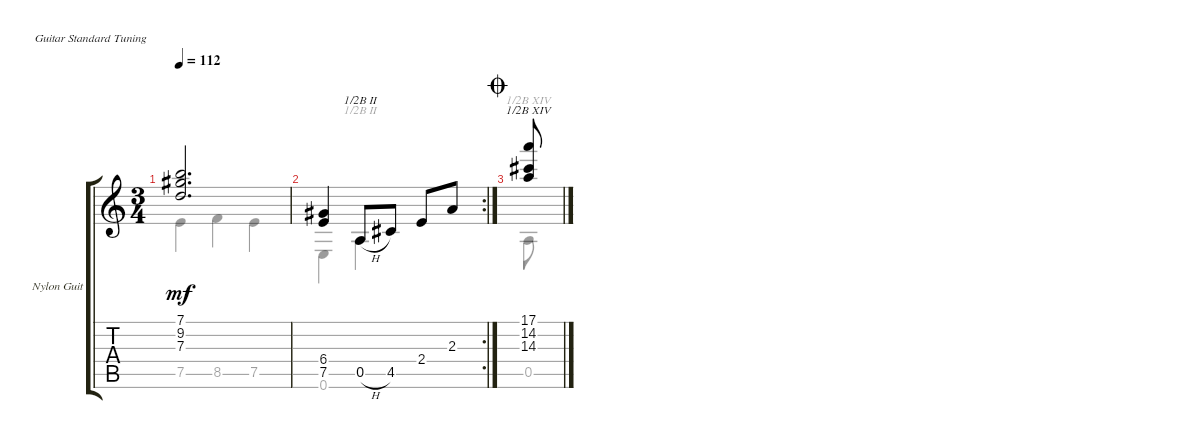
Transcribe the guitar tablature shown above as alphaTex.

\defaultSystemsLayout 4
\bracketExtendMode groupsimilarinstruments
\firstSystemTrackNameOrientation horizontal
\otherSystemsTrackNameOrientation horizontal
\track ("Nylon Guitar" "Nylon Guit") {instrument acousticguitarsteel}
\staff {score tabs}
\tuning (E4 B3 G3 D3 A2 E2)
\voice
\ts (3 4)
\tempo 112
\clef g2
\ks aminor
(7.1 9.2 7.3).2{d dy mf} |
\rc 2
(6.4 7.5).4 0.5{h}.8{barre (2 half)} 4.5.8 2.4.8 2.3.8 |
\jump coda
(17.1 14.2 14.3).8{barre (14 half)}
\voice
\clef g2
\ottava regular
\simile none
\ks aminor
7.5.4{dy mf} 8.5.4 7.5.4 |
0.6.4 0.5.4{barre (2 half)} |
0.5.8{barre (14 half)}
